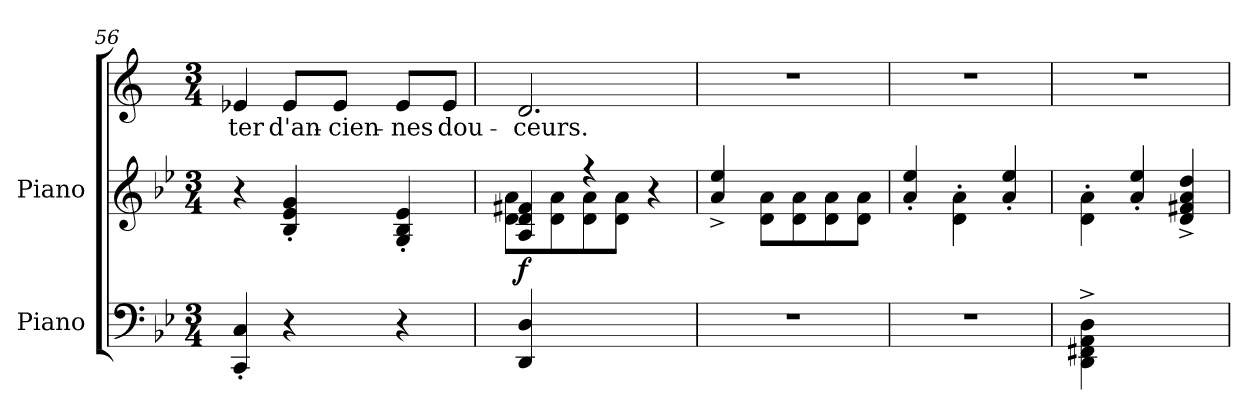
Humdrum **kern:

**kern	**kern	**dynam	**kern	**text
*part3	*part2	*part2	*part1	*part1
*staff3	*staff2	*staff2	*staff1	*staff1
*I"Piano	*I"Piano	*	*	*
!!LO:LB:g=z
*clefF4	*clefG2	*	*clefG2	*
*k[b-e-]	*k[b-e-]	*	*k[]	*
*B-:	*B-:	*	*C:	*
*M3/4	*M3/4	*	*M3/4	*
=56	=56	=56	=56	=56
4CC'/ 4C'/	4r	.	4e-/	-ter
4r	4B-'/ 4e-'/ 4g'/	.	8e-/L	d'an-
.	.	.	8e-/J	-cien-
4r	4G'/ 4B-'/ 4e-'/	.	8e-/L	-nes
.	.	.	8e-/J	dou-
=57	=57	=57	=57	=57
*	*^	*	*	*
4DD/ 4D/	4A/ 4d/ 4f#X/	8d\ 8a\L	f	2.d/	-ceurs.
.	.	8d\ 8a\	.	.	.
2ryy	4r	8d\ 8a\	.	.	.
.	.	8d\ 8a\J	.	.	.
.	4r	4ryy	.	.	.
*	*v	*v	*	*	*
=58	=58	=58	=58	=58
2.r	4a^/ 4ee-^/	.	2.r	.
.	8d\ 8a\L	.	.	.
.	8d\ 8a\	.	.	.
.	8d\ 8a\	.	.	.
.	8d\ 8a\J	.	.	.
=59	=59	=59	=59	=59
2.r	4a'/ 4ee-'/	.	2.r	.
.	4d'\ 4a'\	.	.	.
.	4a'/ 4ee-'/	.	.	.
=60	=60	=60	=60	=60
4DD^\ 4FF#X^\ 4AA^\ 4D^\	4d'\ 4a'\	.	2.r	.
2ryy	4a'/ 4ee-'/	.	.	.
.	4d^/ 4f#X^/ 4a^/ 4dd^/	.	.	.
=	=	=	=	=
*-	*-	*-	*-	*-
